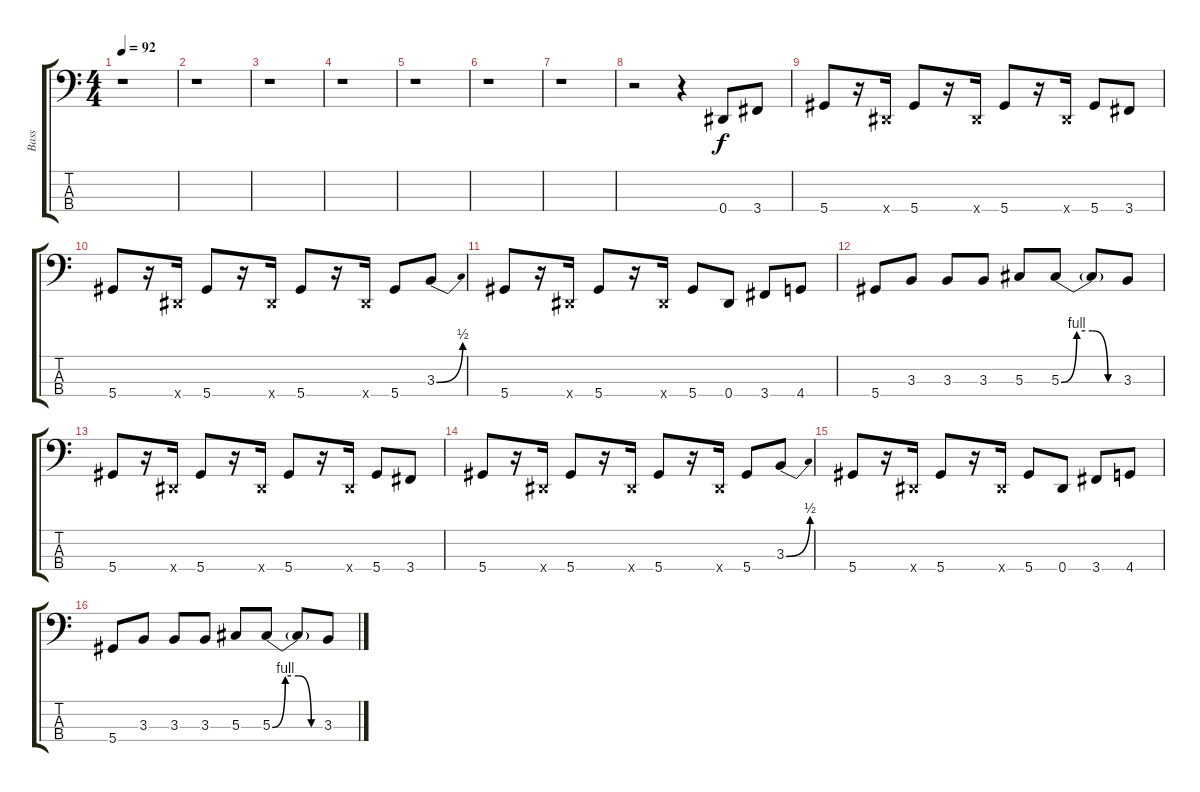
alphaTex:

\track ("Bass" "Bass") {instrument electricbasspick}
\staff {score tabs}
\tuning (Gb2 Db2 Ab1 Eb1) {hide}
\ts (4 4)
\tempo 92
\clef f4
\ks c
r.1{dy f instrument electricbasspick} |
r.1 |
r.1 |
r.1 |
r.1 |
r.1 |
r.1 |
r.2 r.4 0.4.8 3.4.8 |
5.4.8 r.16 0.4{x}.16 5.4.8 r.16 0.4{x}.16 5.4.8 r.16 0.4{x}.16 5.4.8 3.4.8 |
5.4.8 r.16 0.4{x}.16 5.4.8 r.16 0.4{x}.16 5.4.8 r.16 0.4{x}.16 5.4.8 3.3{be (bend 0 0 60 2)}.8 |
5.4.8 r.16 0.4{x}.16 5.4.8 r.16 0.4{x}.16 5.4.8 0.4.8 3.4.8 4.4.8 |
5.4.8 3.3.8 3.3.8 3.3.8 5.3.8 5.3{be (custom 0 0 15 4 30 4 45 0 60 0)}.8 5.3{t}.8 3.3.8 |
5.4.8 r.16 0.4{x}.16 5.4.8 r.16 0.4{x}.16 5.4.8 r.16 0.4{x}.16 5.4.8 3.4.8 |
5.4.8 r.16 0.4{x}.16 5.4.8 r.16 0.4{x}.16 5.4.8 r.16 0.4{x}.16 5.4.8 3.3{be (bend 0 0 60 2)}.8 |
5.4.8 r.16 0.4{x}.16 5.4.8 r.16 0.4{x}.16 5.4.8 0.4.8 3.4.8 4.4.8 |
5.4.8 3.3.8 3.3.8 3.3.8 5.3.8 5.3{be (custom 0 0 15 4 30 4 45 0 60 0)}.8 5.3{t}.8 3.3.8
